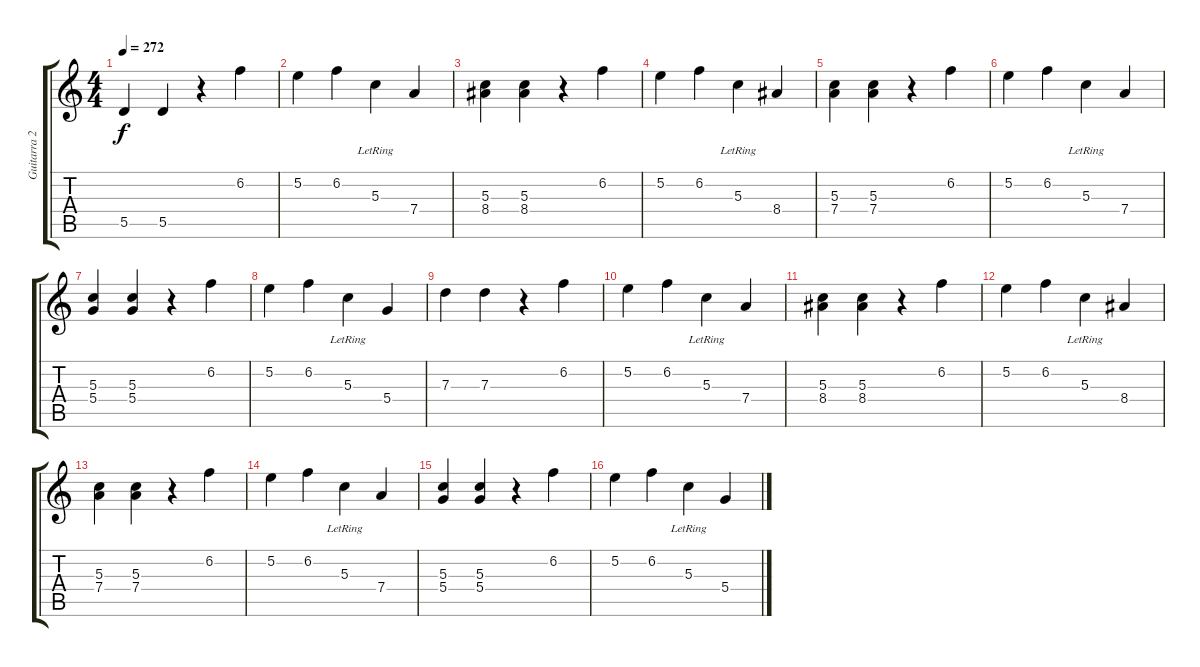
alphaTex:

\track ("Guitarra 2 (Solo)" "Guitarra 2") {instrument acousticguitarnylon}
\staff {score tabs}
\tuning (E4 B3 G3 D3 A2 E2) {hide}
\ts (4 4)
\tempo 272
\clef g2
\ks c
5.5.4{dy f instrument distortionguitar} 5.5.4 r.4 6.2.4 |
5.2.4 6.2.4 5.3{lr}.4 7.4.4 |
(5.3 8.4).4 (5.3 8.4).4 r.4 6.2.4 |
5.2.4 6.2.4 5.3{lr}.4 8.4.4 |
(5.3 7.4).4 (5.3 7.4).4 r.4 6.2.4 |
5.2.4 6.2.4 5.3{lr}.4 7.4.4 |
(5.3 5.4).4 (5.3 5.4).4 r.4 6.2.4 |
5.2.4 6.2.4 5.3{lr}.4 5.4.4 |
7.3.4{instrument distortionguitar} 7.3.4 r.4 6.2.4 |
5.2.4 6.2.4 5.3{lr}.4 7.4.4 |
(5.3 8.4).4 (5.3 8.4).4 r.4 6.2.4 |
5.2.4 6.2.4 5.3{lr}.4 8.4.4 |
(5.3 7.4).4 (5.3 7.4).4 r.4 6.2.4 |
5.2.4 6.2.4 5.3{lr}.4 7.4.4 |
(5.3 5.4).4 (5.3 5.4).4 r.4 6.2.4 |
5.2.4 6.2.4 5.3{lr}.4 5.4.4
